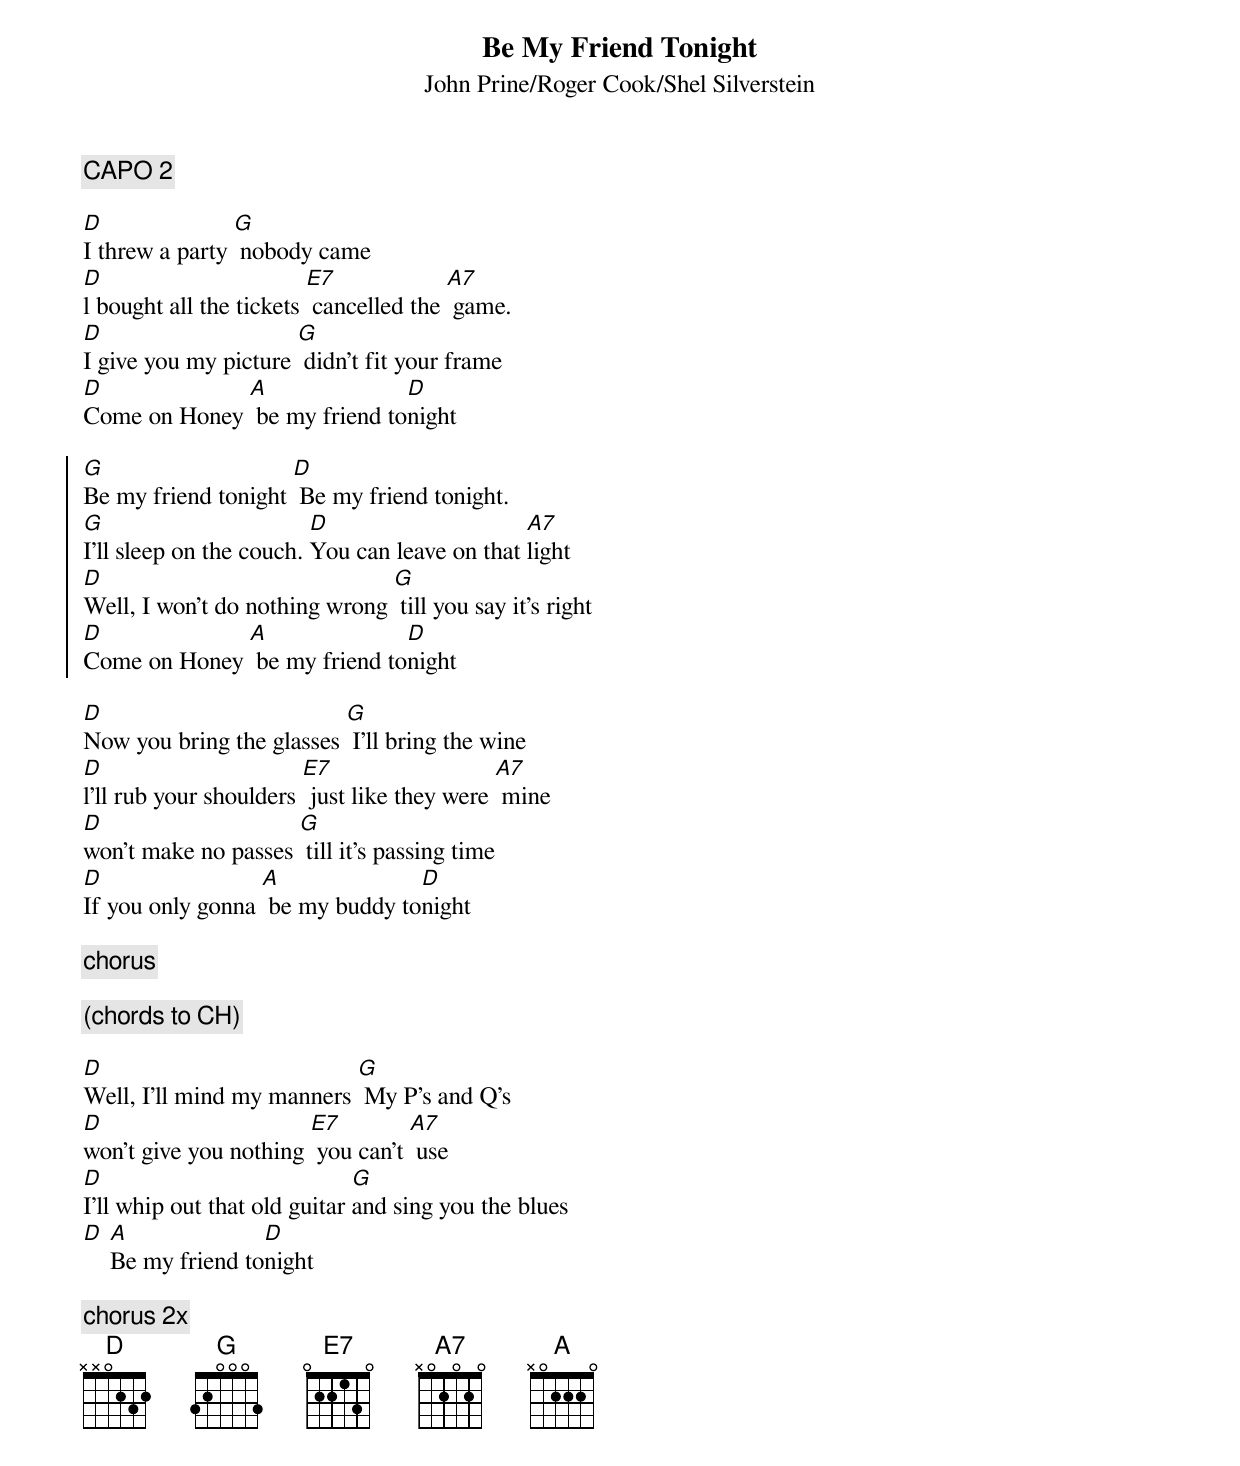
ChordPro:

{title: Be My Friend Tonight}
{subtitle: John Prine/Roger Cook/Shel Silverstein}
{c: CAPO 2}

[D]I threw a party [G] nobody came
[D]l bought all the tickets [E7] cancelled the [A7] game.
[D]I give you my picture [G] didn't fit your frame
[D]Come on Honey [A] be my friend to[D]night

{soc}
[G]Be my friend tonight [D] Be my friend tonight.
[G]I'll sleep on the couch. [D]You can leave on that [A7]light
[D]Well, I won't do nothing wrong [G] till you say it's right
[D]Come on Honey [A] be my friend to[D]night
{eoc}

[D]Now you bring the glasses [G] I'll bring the wine
[D]l'll rub your shoulders [E7] just like they were [A7] mine
[D]won't make no passes [G] till it's passing time
[D]If you only gonna [A] be my buddy to[D]night

{c: chorus}

{c: (chords to CH)}

[D]Well, I'll mind my manners [G] My P's and Q's
[D]won't give you nothing [E7] you can't [A7] use
[D]I'll whip out that old guitar [G]and sing you the blues
[D] [A]Be my friend to[D]night

{c: chorus 2x}
